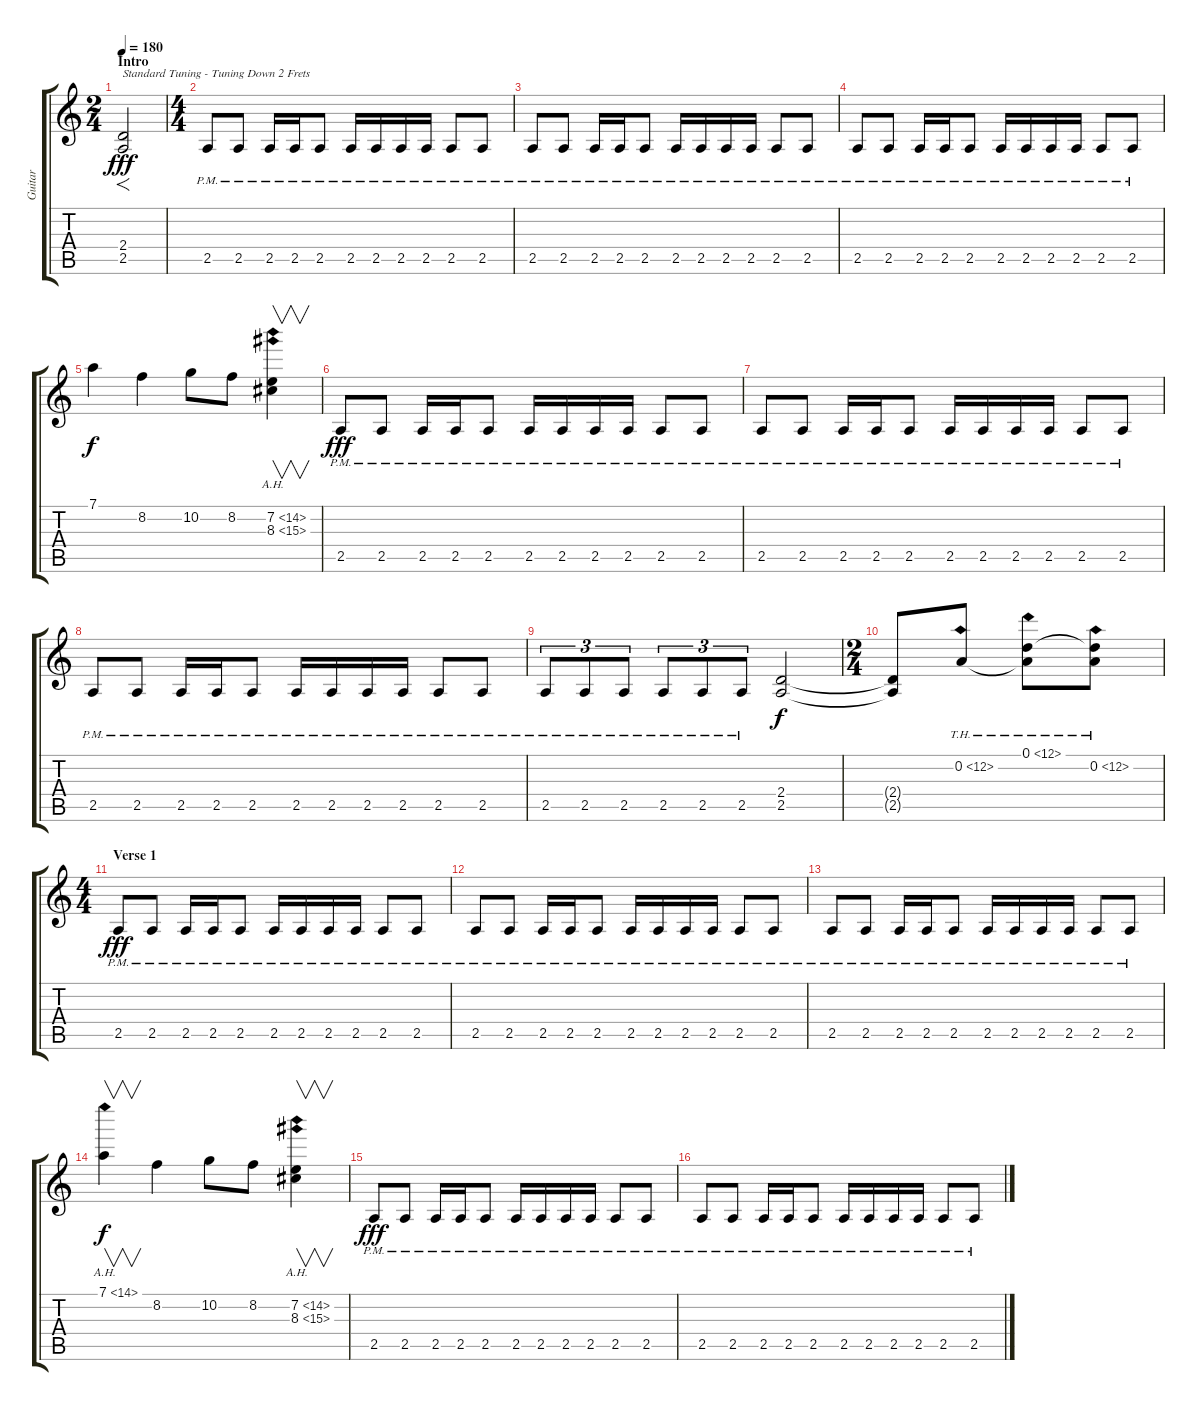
\track ("Guitar" "Guitar") {instrument distortionguitar}
\staff {score tabs}
\tuning (D4 A3 F3 C3 G2 D2) {hide}
\ts (2 4)
\section ("" "Intro")
\tempo 180
\clef g2
\ks c
(2.4 2.5).2{f txt "Standard Tuning - Tuning Down 2 Frets" dy fff instrument distortionguitar} |
\ts (4 4)
2.5{pm}.8 2.5{pm}.8 2.5{pm}.16 2.5{pm}.16 2.5{pm}.8 2.5{pm}.16 2.5{pm}.16 2.5{pm}.16 2.5{pm}.16 2.5{pm}.8 2.5{pm}.8 |
2.5{pm}.8 2.5{pm}.8 2.5{pm}.16 2.5{pm}.16 2.5{pm}.8 2.5{pm}.16 2.5{pm}.16 2.5{pm}.16 2.5{pm}.16 2.5{pm}.8 2.5{pm}.8 |
2.5{pm}.8 2.5{pm}.8 2.5{pm}.16 2.5{pm}.16 2.5{pm}.8 2.5{pm}.16 2.5{pm}.16 2.5{pm}.16 2.5{pm}.16 2.5{pm}.8 2.5{pm}.8 |
7.1.4{dy f} 8.2.4 10.2.8 8.2.8 (7.2{ah 7} 8.3{ah 7}).4{v} |
2.5{pm}.8{dy fff} 2.5{pm}.8 2.5{pm}.16 2.5{pm}.16 2.5{pm}.8 2.5{pm}.16 2.5{pm}.16 2.5{pm}.16 2.5{pm}.16 2.5{pm}.8 2.5{pm}.8 |
2.5{pm}.8 2.5{pm}.8 2.5{pm}.16 2.5{pm}.16 2.5{pm}.8 2.5{pm}.16 2.5{pm}.16 2.5{pm}.16 2.5{pm}.16 2.5{pm}.8 2.5{pm}.8 |
2.5{pm}.8 2.5{pm}.8 2.5{pm}.16 2.5{pm}.16 2.5{pm}.8 2.5{pm}.16 2.5{pm}.16 2.5{pm}.16 2.5{pm}.16 2.5{pm}.8 2.5{pm}.8 |
2.5{pm}.8{tu (3 2)} 2.5{pm}.8{tu (3 2)} 2.5{pm}.8{tu (3 2)} 2.5{pm}.8{tu (3 2)} 2.5{pm}.8{tu (3 2)} 2.5{pm}.8{tu (3 2)} (2.4 2.5).2{dy f} |
\ts (2 4)
(2.4{t} 2.5{t}).8 0.2{th 12}.8 (0.1{th 12} 0.2{t}).8 (0.1{t} 0.2{th 12}).8 |
\ts (4 4)
\section ("" "Verse 1")
2.5{pm}.8{dy fff} 2.5{pm}.8 2.5{pm}.16 2.5{pm}.16 2.5{pm}.8 2.5{pm}.16 2.5{pm}.16 2.5{pm}.16 2.5{pm}.16 2.5{pm}.8 2.5{pm}.8 |
2.5{pm}.8 2.5{pm}.8 2.5{pm}.16 2.5{pm}.16 2.5{pm}.8 2.5{pm}.16 2.5{pm}.16 2.5{pm}.16 2.5{pm}.16 2.5{pm}.8 2.5{pm}.8 |
2.5{pm}.8 2.5{pm}.8 2.5{pm}.16 2.5{pm}.16 2.5{pm}.8 2.5{pm}.16 2.5{pm}.16 2.5{pm}.16 2.5{pm}.16 2.5{pm}.8 2.5{pm}.8 |
7.1{ah 7}.4{v dy f} 8.2.4 10.2.8 8.2.8 (7.2{ah 7} 8.3{ah 7}).4{v} |
2.5{pm}.8{dy fff} 2.5{pm}.8 2.5{pm}.16 2.5{pm}.16 2.5{pm}.8 2.5{pm}.16 2.5{pm}.16 2.5{pm}.16 2.5{pm}.16 2.5{pm}.8 2.5{pm}.8 |
2.5{pm}.8 2.5{pm}.8 2.5{pm}.16 2.5{pm}.16 2.5{pm}.8 2.5{pm}.16 2.5{pm}.16 2.5{pm}.16 2.5{pm}.16 2.5{pm}.8 2.5{pm}.8
